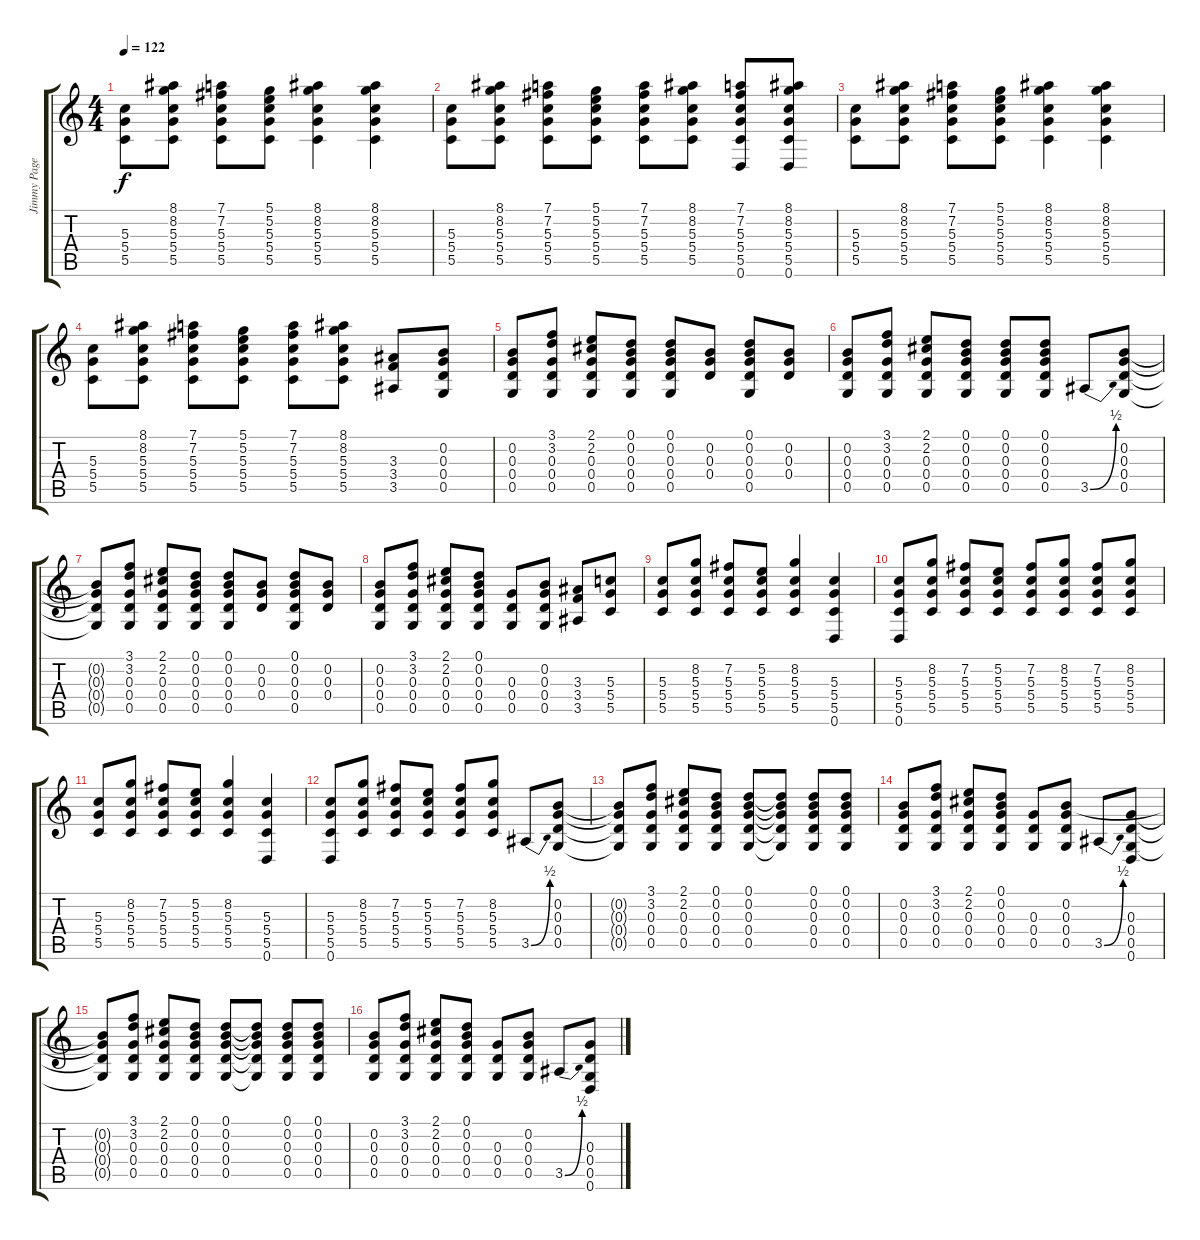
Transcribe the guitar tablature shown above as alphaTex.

\track ("Jimmy Page" "Jimmy Page") {instrument acousticguitarsteel}
\staff {score tabs}
\tuning (D4 B3 G3 D3 G2 D2) {hide}
\ts (4 4)
\tempo 122
\clef g2
\ks c
(5.3{t} 5.4{t} 5.5{t}).8{dy f} (8.1 8.2 5.3 5.4 5.5).8 (7.1 7.2 5.3 5.4 5.5).8 (5.1 5.2 5.3 5.4 5.5).8 (8.1 8.2 5.3 5.4 5.5).4 (8.1 8.2 5.3 5.4 5.5).4 |
(5.3 5.4 5.5).8 (8.1 8.2 5.3 5.4 5.5).8 (7.1 7.2 5.3 5.4 5.5).8 (5.1 5.2 5.3 5.4 5.5).8 (7.1 7.2 5.3 5.4 5.5).8 (8.1 8.2 5.3 5.4 5.5).8 (7.1 7.2 5.3 5.4 5.5 0.6).8 (8.1 8.2 5.3 5.4 5.5 0.6).8 |
(5.3 5.4 5.5).8 (8.1 8.2 5.3 5.4 5.5).8 (7.1 7.2 5.3 5.4 5.5).8 (5.1 5.2 5.3 5.4 5.5).8 (8.1 8.2 5.3 5.4 5.5).4 (8.1 8.2 5.3 5.4 5.5).4 |
(5.3 5.4 5.5).8 (8.1 8.2 5.3 5.4 5.5).8 (7.1 7.2 5.3 5.4 5.5).8 (5.1 5.2 5.3 5.4 5.5).8 (7.1 7.2 5.3 5.4 5.5).8 (8.1 8.2 5.3 5.4 5.5).8 (3.3 3.4 3.5).8 (0.2 0.3 0.4 0.5).8 |
(0.2 0.3 0.4 0.5).8 (3.1 3.2 0.3 0.4 0.5).8 (2.1 2.2 0.3 0.4 0.5).8 (0.1 0.2 0.3 0.4 0.5).8 (0.1 0.2 0.3 0.4 0.5).8 (0.2 0.3 0.4).8 (0.1 0.2 0.3 0.4 0.5).8 (0.2 0.3 0.4).8 |
(0.2 0.3 0.4 0.5).8 (3.1 3.2 0.3 0.4 0.5).8 (2.1 2.2 0.3 0.4 0.5).8 (0.1 0.2 0.3 0.4 0.5).8 (0.1 0.2 0.3 0.4 0.5).8 (0.1 0.2 0.3 0.4 0.5).8 3.5{be (bend 0 0 60 2)}.8 (0.2 0.3 0.4 0.5).8 |
(0.2{t} 0.3{t} 0.4{t} 0.5{t}).8 (3.1 3.2 0.3 0.4 0.5).8 (2.1 2.2 0.3 0.4 0.5).8 (0.1 0.2 0.3 0.4 0.5).8 (0.1 0.2 0.3 0.4 0.5).8 (0.2 0.3 0.4).8 (0.1 0.2 0.3 0.4 0.5).8 (0.2 0.3 0.4).8 |
(0.2 0.3 0.4 0.5).8 (3.1 3.2 0.3 0.4 0.5).8 (2.1 2.2 0.3 0.4 0.5).8 (0.1 0.2 0.3 0.4 0.5).8 (0.3 0.4 0.5).8 (0.2 0.3 0.4 0.5).8 (3.3 3.4 3.5).8 (5.3 5.4 5.5).8 |
(5.3 5.4 5.5).8 (8.2 5.3 5.4 5.5).8 (7.2 5.3 5.4 5.5).8 (5.2 5.3 5.4 5.5).8 (8.2 5.3 5.4 5.5).4 (5.3 5.4 5.5 0.6).4 |
(5.3 5.4 5.5 0.6).8 (8.2 5.3 5.4 5.5).8 (7.2 5.3 5.4 5.5).8 (5.2 5.3 5.4 5.5).8 (7.2 5.3 5.4 5.5).8 (8.2 5.3 5.4 5.5).8 (7.2 5.3 5.4 5.5).8 (8.2 5.3 5.4 5.5).8 |
(5.3 5.4 5.5).8 (8.2 5.3 5.4 5.5).8 (7.2 5.3 5.4 5.5).8 (5.2 5.3 5.4 5.5).8 (8.2 5.3 5.4 5.5).4 (5.3 5.4 5.5 0.6).4 |
(5.3 5.4 5.5 0.6).8 (8.2 5.3 5.4 5.5).8 (7.2 5.3 5.4 5.5).8 (5.2 5.3 5.4 5.5).8 (7.2 5.3 5.4 5.5).8 (8.2 5.3 5.4 5.5).8 3.5{be (bend 0 0 60 2)}.8 (0.2 0.3 0.4 0.5).8 |
(0.2{t} 0.3{t} 0.4{t} 0.5{t}).8 (3.1 3.2 0.3 0.4 0.5).8 (2.1 2.2 0.3 0.4 0.5).8 (0.1 0.2 0.3 0.4 0.5).8 (0.1 0.2 0.3 0.4 0.5).8 (0.1{t} 0.2{t} 0.3{t} 0.4{t} 0.5{t}).8 (0.1 0.2 0.3 0.4 0.5).8 (0.1 0.2 0.3 0.4 0.5).8 |
(0.2 0.3 0.4 0.5).8 (3.1 3.2 0.3 0.4 0.5).8 (2.1 2.2 0.3 0.4 0.5).8 (0.1 0.2 0.3 0.4 0.5).8 (0.3 0.4 0.5).8 (0.2 0.3 0.4 0.5).8 3.5{be (bend 0 0 60 2)}.8 (0.3 0.4 0.5 0.6).8 |
(0.2{t} 0.3{t} 0.4{t} 0.5{t}).8 (3.1 3.2 0.3 0.4 0.5).8 (2.1 2.2 0.3 0.4 0.5).8 (0.1 0.2 0.3 0.4 0.5).8 (0.1 0.2 0.3 0.4 0.5).8 (0.1{t} 0.2{t} 0.3{t} 0.4{t} 0.5{t}).8 (0.1 0.2 0.3 0.4 0.5).8 (0.1 0.2 0.3 0.4 0.5).8 |
(0.2 0.3 0.4 0.5).8 (3.1 3.2 0.3 0.4 0.5).8 (2.1 2.2 0.3 0.4 0.5).8 (0.1 0.2 0.3 0.4 0.5).8 (0.3 0.4 0.5).8 (0.2 0.3 0.4 0.5).8 3.5{be (bend 0 0 60 2)}.8 (0.3 0.4 0.5 0.6).8
